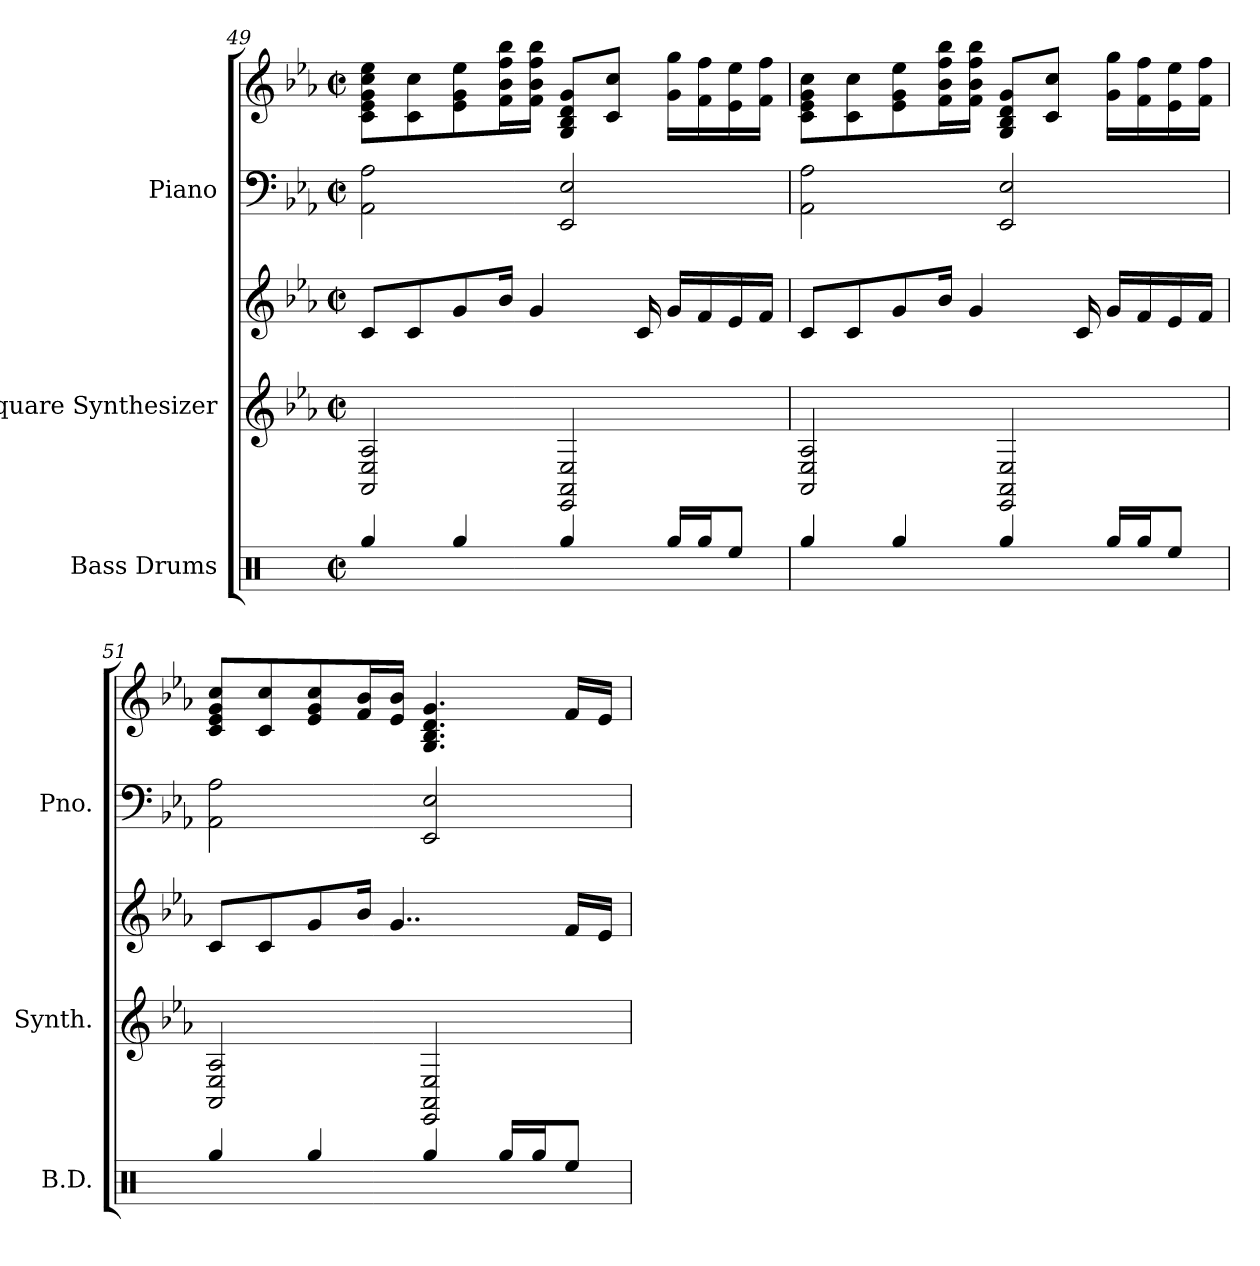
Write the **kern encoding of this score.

**kern	**kern	**kern	**kern	**kern
*part3	*part2	*part2	*part1	*part1
*staff5	*staff4	*staff3	*staff2	*staff1
*I"Bass Drums	*I"Square Synthesizer	*	*I"Piano	*
*I'B.D.	*I'Synth.	*	*I'Pno.	*
!!LO:PB:g=z
*clefX	*clefG2	*clefG2	*clefF4	*clefG2
*k[]	*k[b-e-a-]	*k[b-e-a-]	*k[b-e-a-]	*k[b-e-a-]
*M2/2	*M2/2	*M2/2	*M2/2	*M2/2
*met(c|)	*met(c|)	*met(c|)	*met(c|)	*met(c|)
=49	=49	=49	=49	=49
4Rgg/	2AA-/ 2E-/ 2A-/	8c/L	2AA-\ 2A-\	8c\ 8e-\ 8g\ 8cc\ 8ee-\L
.	.	8c/	.	8c\ 8cc\
4Rgg/	.	8g/	.	8e-\ 8g\ 8ee-\
.	.	16b-/Jk	.	16f\ 16b-\ 16ff\ 16bb-\L
.	.	4g/	.	16f\ 16b-\ 16ff\ 16bb-\JJ
4Rgg/	2EE-/ 2AA-/ 2E-/	.	2EE-/ 2E-/	8G/ 8B-/ 8d/ 8g/L
.	.	.	.	8c/ 8cc/J
.	.	16c/	.	.
16Rgg/LL	.	16g/LL	.	16g\ 16gg\LL
16Rgg/J	.	16f/	.	16f\ 16ff\
8Ree/J	.	16e-/	.	16e-\ 16ee-\
.	.	16f/JJ	.	16f\ 16ff\JJ
=50	=50	=50	=50	=50
4Rgg/	2AA-/ 2E-/ 2A-/	8c/L	2AA-\ 2A-\	8c\ 8e-\ 8g\ 8cc\L
.	.	8c/	.	8c\ 8cc\
4Rgg/	.	8g/	.	8e-\ 8g\ 8ee-\
.	.	16b-/Jk	.	16f\ 16b-\ 16ff\ 16bb-\L
.	.	4g/	.	16f\ 16b-\ 16ff\ 16bb-\JJ
4Rgg/	2EE-/ 2AA-/ 2E-/	.	2EE-/ 2E-/	8G/ 8B-/ 8d/ 8g/L
.	.	.	.	8c/ 8cc/J
.	.	16c/	.	.
16Rgg/LL	.	16g/LL	.	16g\ 16gg\LL
16Rgg/J	.	16f/	.	16f\ 16ff\
8Ree/J	.	16e-/	.	16e-\ 16ee-\
.	.	16f/JJ	.	16f\ 16ff\JJ
=51	=51	=51	=51	=51
4Rgg/	2AA-/ 2E-/ 2A-/	8c/L	2AA-\ 2A-\	8c/ 8e-/ 8g/ 8cc/L
.	.	8c/	.	8c/ 8cc/
4Rgg/	.	8g/	.	8e-/ 8g/ 8cc/
.	.	16b-/Jk	.	16f/ 16b-/L
.	.	4..g/	.	16e-/ 16b-/JJ
4Rgg/	2EE-/ 2AA-/ 2E-/	.	2EE-/ 2E-/	4.G/ 4.B-/ 4.d/ 4.g/
16Rgg/LL	.	.	.	.
16Rgg/J	.	.	.	.
8Ree/J	.	16f/LL	.	16f/LL
.	.	16e-/JJ	.	16e-/JJ
=	=	=	=	=
*-	*-	*-	*-	*-
